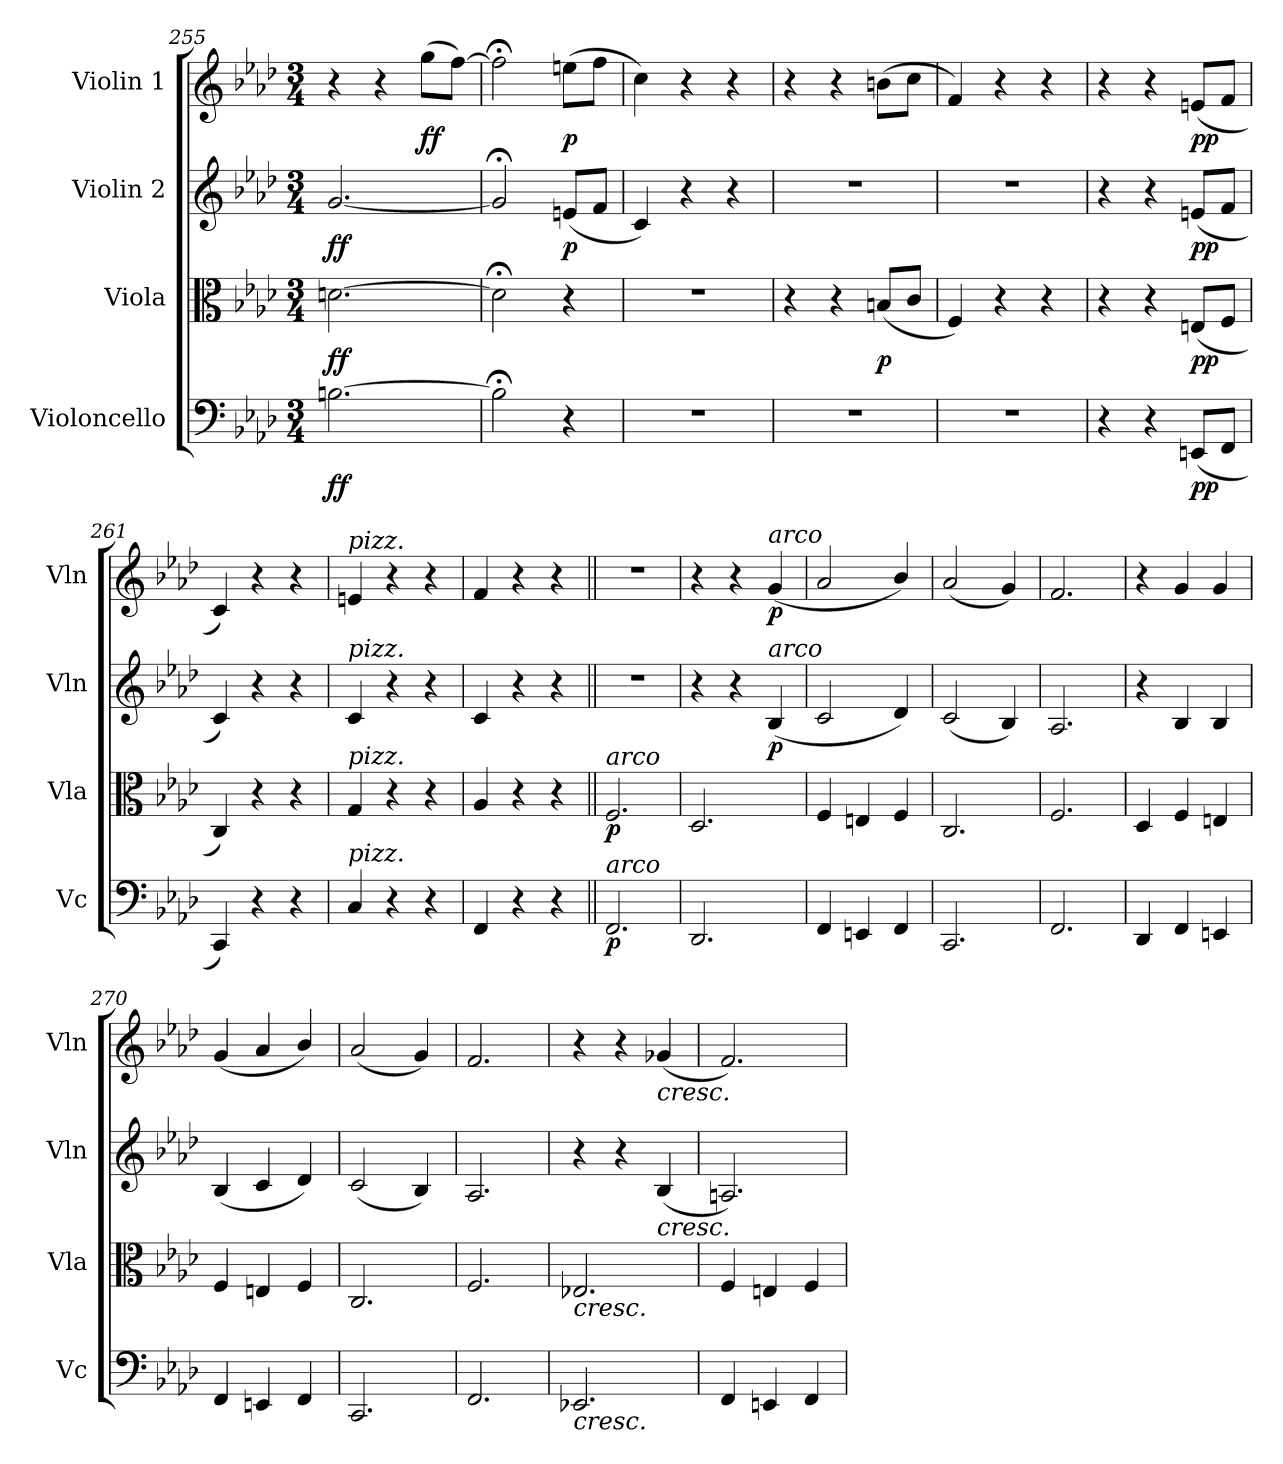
**kern	**dynam	**kern	**dynam	**kern	**dynam	**kern	**dynam
*part4	*part4	*part3	*part3	*part2	*part2	*part1	*part1
*staff4	*staff4	*staff3	*staff3	*staff2	*staff2	*staff1	*staff1
*I"Violoncello	*	*I"Viola	*	*I"Violin 2	*	*I"Violin 1	*
*I'Vc	*	*I'Vla	*	*I'Vln	*	*I'Vln	*
!!LO:LB:g=z
*clefF4	*	*clefC3	*	*clefG2	*	*clefG2	*
*k[b-e-a-d-]	*	*k[b-e-a-d-]	*	*k[b-e-a-d-]	*	*k[b-e-a-d-]	*
*M3/4	*	*M3/4	*	*M3/4	*	*M3/4	*
=255	=255	=255	=255	=255	=255	=255	=255
!	!LO:DY:b	!	!LO:DY:b	!	!LO:DY:b	!	!
[2.Bn\	ff	[2.dn\	ff	[2.g/	ff	4r	.
.	.	.	.	.	.	4r	.
!	!	!	!	!	!	!	!LO:DY:b
.	.	.	.	.	.	(8gg\L	ff
.	.	.	.	.	.	[8ff\J)	.
=256	=256	=256	=256	=256	=256	=256	=256
2B;<\]	.	2d;<\]	.	2g;</]	.	2ff;<\]	.
!	!	!	!	!	!LO:DY:b	!	!LO:DY:b
4r	.	4r	.	(8en/L	p	(8een\L	p
.	.	.	.	8f/J	.	8ff\J	.
!!LO:LB:g=z
=257	=257	=257	=257	=257	=257	=257	=257
2.r	.	2.r	.	4c/)	.	4cc\)	.
.	.	.	.	4r	.	4r	.
.	.	.	.	4r	.	4r	.
=258	=258	=258	=258	=258	=258	=258	=258
2.r	.	4r	.	2.r	.	4r	.
.	.	4r	.	.	.	4r	.
!	!	!	!LO:DY:b	!	!	!	!
.	.	(8Bn/L	p	.	.	(8bn\L	.
.	.	8c/J	.	.	.	8cc\J	.
=259	=259	=259	=259	=259	=259	=259	=259
2.r	.	4F/)	.	2.r	.	4f/)	.
.	.	4r	.	.	.	4r	.
.	.	4r	.	.	.	4r	.
=260	=260	=260	=260	=260	=260	=260	=260
4r	.	4r	.	4r	.	4r	.
4r	.	4r	.	4r	.	4r	.
!	!LO:DY:b	!	!LO:DY:b	!	!LO:DY:b	!	!LO:DY:b
(8EEn/L	pp	(8En/L	pp	(8en/L	pp	(8en/L	pp
8FF/J	.	8F/J	.	8f/J	.	8f/J	.
=261	=261	=261	=261	=261	=261	=261	=261
4CC/)	.	4C/)	.	4c/)	.	4c/)	.
4r	.	4r	.	4r	.	4r	.
4r	.	4r	.	4r	.	4r	.
=262	=262	=262	=262	=262	=262	=262	=262
!	!	!	!	!	!	!LO:TX:a:i:t=pizz.	!
!	!	!	!	!LO:TX:a:i:t=pizz.	!	!	!
!	!	!LO:TX:a:i:t=pizz.	!	!	!	!	!
!LO:TX:a:i:t=pizz.	!	!	!	!	!	!	!
4C/	.	4G/	.	4c/	.	4en/	.
4r	.	4r	.	4r	.	4r	.
4r	.	4r	.	4r	.	4r	.
=263	=263	=263	=263	=263	=263	=263	=263
4FF/	.	4A-/	.	4c/	.	4f/	.
4r	.	4r	.	4r	.	4r	.
4r	.	4r	.	4r	.	4r	.
=264||	=264||	=264||	=264||	=264||	=264||	=264||	=264||
!	!	!LO:TX:a:i:t=arco	!	!	!	!	!
!LO:TX:a:i:t=arco	!	!	!	!	!	!	!
!	!LO:DY:b	!	!LO:DY:b	!	!	!	!
2.FF/	p	2.F/	p	2.r	.	2.r	.
=265	=265	=265	=265	=265	=265	=265	=265
2.DD-/	.	2.D-/	.	4r	.	4r	.
.	.	.	.	4r	.	4r	.
!	!	!	!	!	!	!LO:TX:a:i:t=arco	!
!	!	!	!	!LO:TX:a:i:t=arco	!	!	!
!	!	!	!	!	!LO:DY:b	!	!LO:DY:b
.	.	.	.	(4B-/	p	(4g/	p
=266	=266	=266	=266	=266	=266	=266	=266
4FF/	.	4F/	.	2c/	.	2a-/	.
4EEn/	.	4En/	.	.	.	.	.
4FF/	.	4F/	.	4d-/)	.	4b-/)	.
=267	=267	=267	=267	=267	=267	=267	=267
2.CC/	.	2.C/	.	(2c/	.	(2a-/	.
.	.	.	.	4B-/)	.	4g/)	.
=268	=268	=268	=268	=268	=268	=268	=268
2.FF/	.	2.F/	.	2.A-/	.	2.f/	.
=269	=269	=269	=269	=269	=269	=269	=269
4DD-/	.	4D-/	.	4r	.	4r	.
4FF/	.	4F/	.	4B-/	.	4g/	.
4EEn/	.	4En/	.	4B-/	.	4g/	.
=270	=270	=270	=270	=270	=270	=270	=270
4FF/	.	4F/	.	(4B-/	.	(4g/	.
4EEn/	.	4En/	.	4c/	.	4a-/	.
4FF/	.	4F/	.	4d-/)	.	4b-/)	.
=271	=271	=271	=271	=271	=271	=271	=271
2.CC/	.	2.C/	.	(2c/	.	(2a-/	.
.	.	.	.	4B-/)	.	4g/)	.
!!LO:LB:g=z
=272	=272	=272	=272	=272	=272	=272	=272
2.FF/	.	2.F/	.	2.A-/	.	2.f/	.
!!LO:PB:g=z
=273	=273	=273	=273	=273	=273	=273	=273
!	!	!LO:TX:b:i:t=cresc.	!	!	!	!	!
!LO:TX:b:i:t=cresc.	!	!	!	!	!	!	!
2.EE-X/	.	2.E-X/	.	4r	.	4r	.
.	.	.	.	4r	.	4r	.
!	!	!	!	!	!	!LO:TX:b:i:t=cresc.	!
!	!	!	!	!LO:TX:b:i:t=cresc.	!	!	!
.	.	.	.	(4B-/	.	(4g-X/	.
=274	=274	=274	=274	=274	=274	=274	=274
4FF/	.	4F/	.	2.An/)	.	2.f/)	.
4EEn/	.	4En/	.	.	.	.	.
4FF/	.	4F/	.	.	.	.	.
=	=	=	=	=	=	=	=
*-	*-	*-	*-	*-	*-	*-	*-
